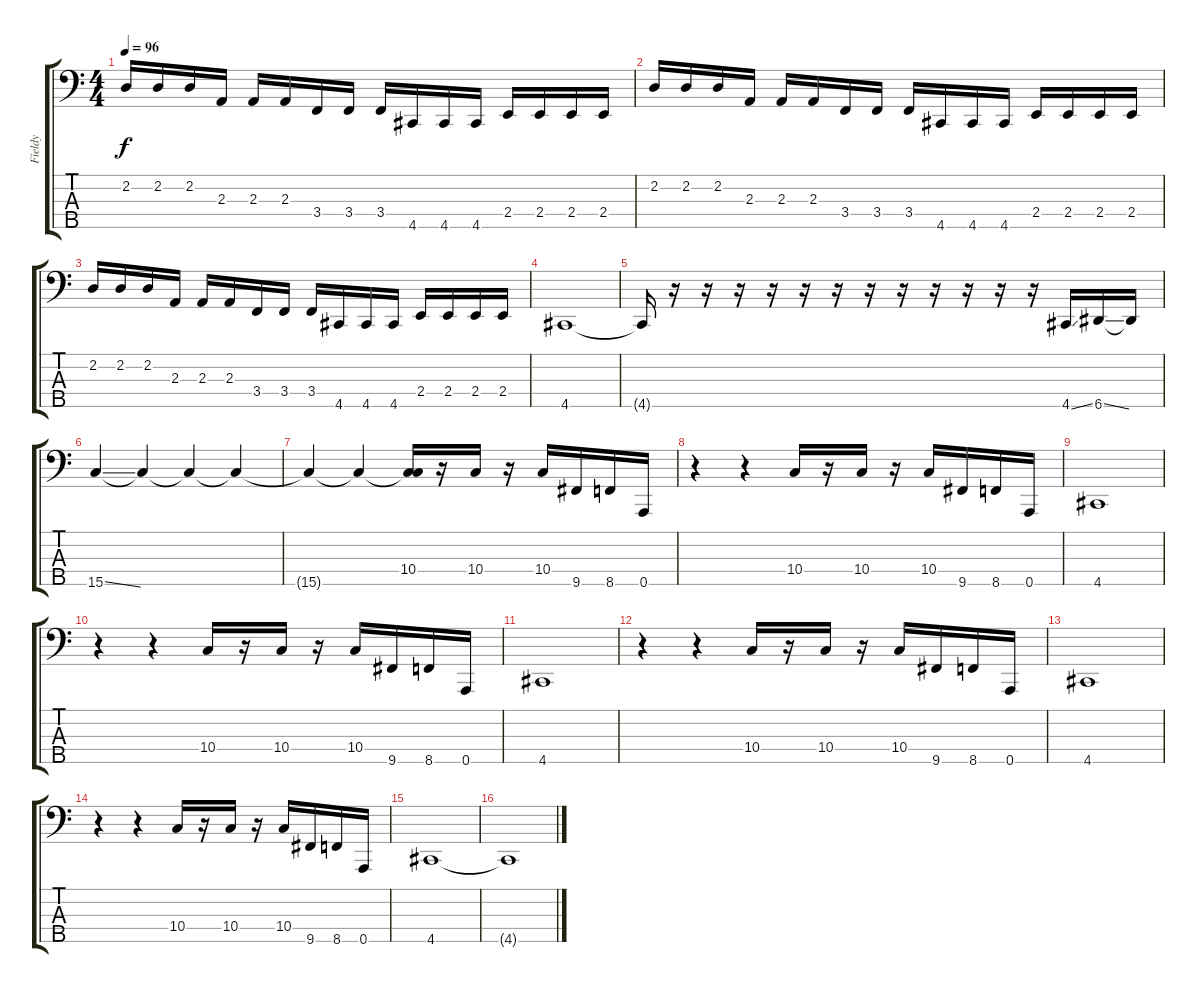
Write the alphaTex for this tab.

\track ("Fieldy" "Fieldy") {instrument slapbass1}
\staff {score tabs}
\tuning (F2 C2 G1 D1 A0) {hide}
\ts (4 4)
\tempo 96
\clef f4
\ks c
2.2.16{dy f instrument fretlessbass} 2.2.16 2.2.16 2.3.16 2.3.16 2.3.16 3.4.16 3.4.16 3.4.16 4.5.16 4.5.16 4.5.16 2.4.16 2.4.16 2.4.16 2.4.16 |
2.2.16{instrument fretlessbass} 2.2.16 2.2.16 2.3.16 2.3.16 2.3.16 3.4.16 3.4.16 3.4.16 4.5.16 4.5.16 4.5.16 2.4.16 2.4.16 2.4.16 2.4.16 |
2.2.16{instrument fretlessbass} 2.2.16 2.2.16 2.3.16 2.3.16 2.3.16 3.4.16 3.4.16 3.4.16 4.5.16 4.5.16 4.5.16 2.4.16 2.4.16 2.4.16 2.4.16 |
4.5.1 |
4.5{t}.16 r.16 r.16 r.16 r.16 r.16 r.16 r.16 r.16 r.16 r.16 r.16 r.16 4.5{ss}.16{instrument electricbassfinger} 6.5{ss}.16 6.5{t}.16 |
15.5{ss}.4 15.5{t}.4 15.5{t}.4 15.5{t}.4 |
15.5{t}.4 15.5{t}.4 (10.4 15.5{t}).16 r.16 10.4.16 r.16 10.4.16 9.5.16 8.5.16 0.5.16 |
r.4 r.4 10.4.16 r.16 10.4.16 r.16 10.4.16 9.5.16 8.5.16 0.5.16 |
4.5.1 |
r.4 r.4 10.4.16 r.16 10.4.16 r.16 10.4.16 9.5.16 8.5.16 0.5.16 |
4.5.1 |
r.4 r.4 10.4.16 r.16 10.4.16 r.16 10.4.16 9.5.16 8.5.16 0.5.16 |
4.5.1 |
r.4 r.4 10.4.16 r.16 10.4.16 r.16 10.4.16 9.5.16 8.5.16 0.5.16 |
4.5.1 |
4.5{t}.1
